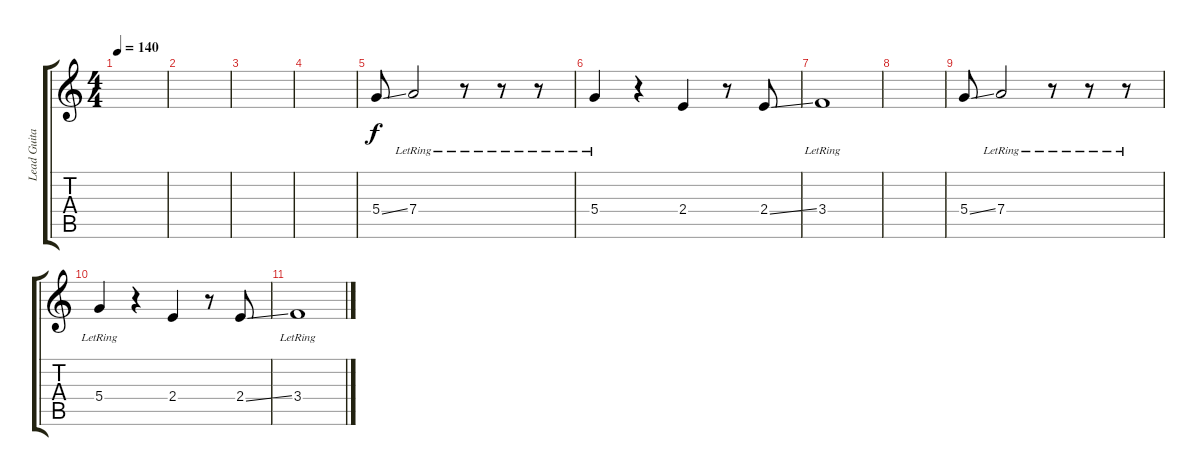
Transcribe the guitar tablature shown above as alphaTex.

\track ("Lead Guitar" "Lead Guita") {instrument acousticguitarnylon}
\staff {score tabs}
\tuning (E4 B3 G3 D3 A2 E2) {hide}
\ts (4 4)
\tempo 140
\clef g2
\ks c
|
|
|
|
5.4{ss}.8 7.4{lr}.2 r.8 r.8 r.8 |
5.4{lr}.4 r.4 2.4.4 r.8 2.4{ss}.8 |
3.4{lr}.1 |
|
5.4{ss}.8 7.4{lr}.2 r.8 r.8 r.8 |
5.4{lr}.4 r.4 2.4.4 r.8 2.4{ss}.8 |
3.4{lr}.1
